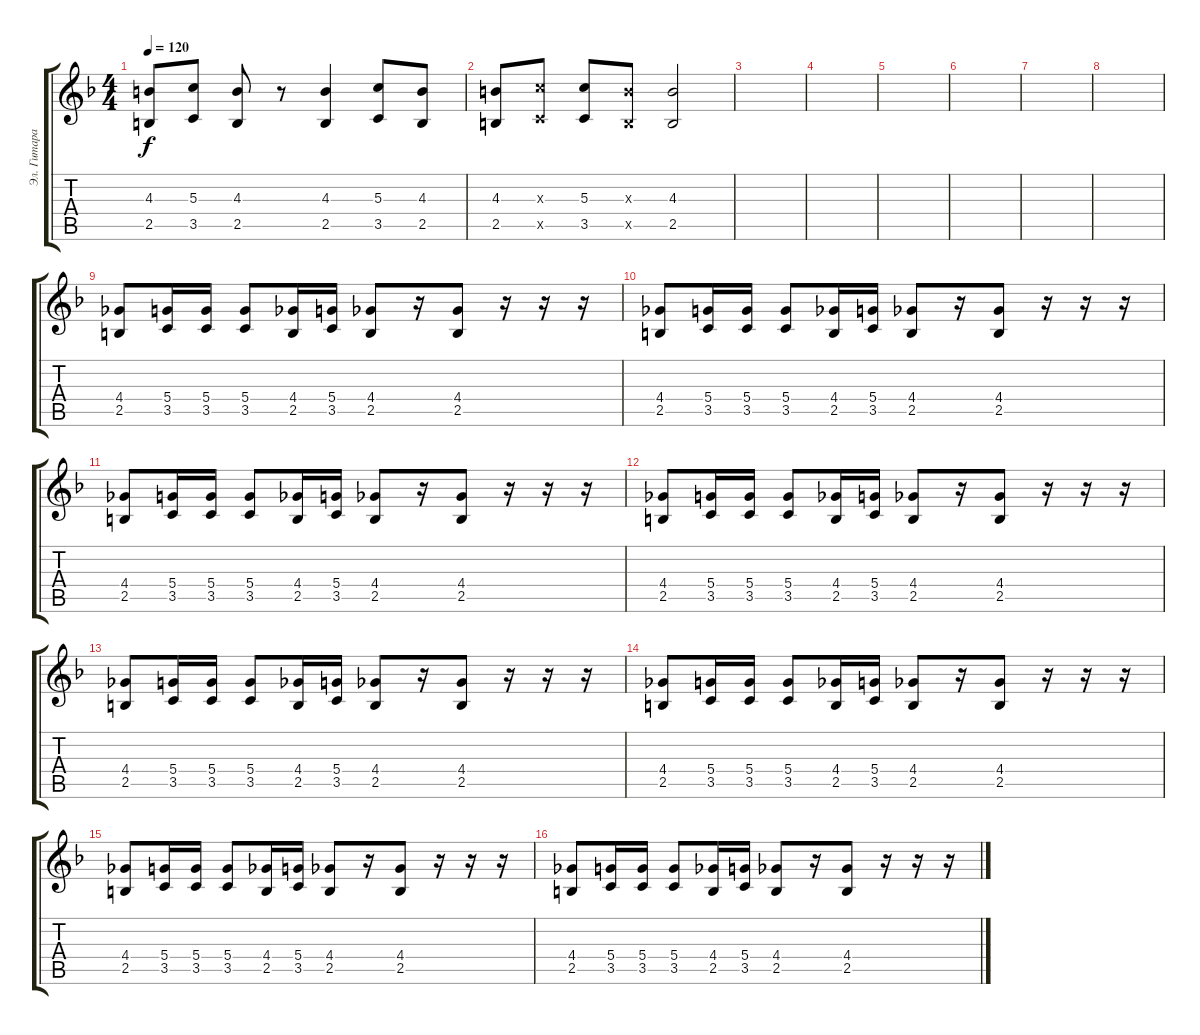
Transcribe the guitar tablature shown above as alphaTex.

\track ("Эл. Гитара" "Эл. Гитара") {instrument distortionguitar}
\staff {score tabs}
\tuning (E4 B3 G3 D3 A2 E2) {hide}
\ts (4 4)
\tempo 120
\clef g2
\ks dminor
(4.3 2.5).8{dy f} (5.3 3.5).8 (4.3 2.5).8 r.8 (4.3 2.5).4 (5.3 3.5).8 (4.3 2.5).8 |
(4.3 2.5).8 (5.3{x} 3.5{x}).8 (5.3 3.5).8 (4.3{x} 2.5{x}).8 (4.3 2.5).2 |
|
|
|
|
|
|
(4.4 2.5).8 (5.4 3.5).16 (5.4 3.5).16 (5.4 3.5).8 (4.4 2.5).16 (5.4 3.5).16 (4.4 2.5).8 r.16 (4.4 2.5).8 r.16 r.16 r.16 |
(4.4 2.5).8 (5.4 3.5).16 (5.4 3.5).16 (5.4 3.5).8 (4.4 2.5).16 (5.4 3.5).16 (4.4 2.5).8 r.16 (4.4 2.5).8 r.16 r.16 r.16 |
(4.4 2.5).8 (5.4 3.5).16 (5.4 3.5).16 (5.4 3.5).8 (4.4 2.5).16 (5.4 3.5).16 (4.4 2.5).8 r.16 (4.4 2.5).8 r.16 r.16 r.16 |
(4.4 2.5).8 (5.4 3.5).16 (5.4 3.5).16 (5.4 3.5).8 (4.4 2.5).16 (5.4 3.5).16 (4.4 2.5).8 r.16 (4.4 2.5).8 r.16 r.16 r.16 |
(4.4 2.5).8 (5.4 3.5).16 (5.4 3.5).16 (5.4 3.5).8 (4.4 2.5).16 (5.4 3.5).16 (4.4 2.5).8 r.16 (4.4 2.5).8 r.16 r.16 r.16 |
(4.4 2.5).8 (5.4 3.5).16 (5.4 3.5).16 (5.4 3.5).8 (4.4 2.5).16 (5.4 3.5).16 (4.4 2.5).8 r.16 (4.4 2.5).8 r.16 r.16 r.16 |
(4.4 2.5).8 (5.4 3.5).16 (5.4 3.5).16 (5.4 3.5).8 (4.4 2.5).16 (5.4 3.5).16 (4.4 2.5).8 r.16 (4.4 2.5).8 r.16 r.16 r.16 |
(4.4 2.5).8 (5.4 3.5).16 (5.4 3.5).16 (5.4 3.5).8 (4.4 2.5).16 (5.4 3.5).16 (4.4 2.5).8 r.16 (4.4 2.5).8 r.16 r.16 r.16
